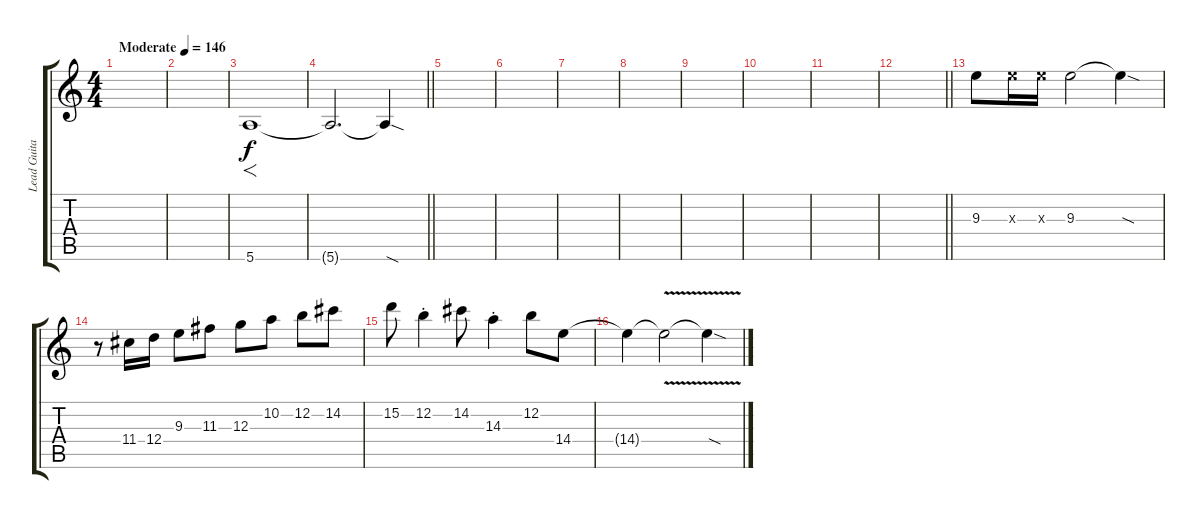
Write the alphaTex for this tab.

\track ("Lead Guitar" "Lead Guita") {instrument overdrivenguitar}
\staff {score tabs}
\tuning (E4 B3 G3 D3 A2 E2) {hide}
\ts (4 4)
\tempo (146 "Moderate")
\clef g2
\ks c
|
|
5.6.1{f} |
\barLineRight lightlight
5.6{t}.2{d dy f} 5.6{sod t}.4 |
|
|
|
|
|
|
|
\barLineRight lightlight
|
9.3.8 9.3{x}.16 9.3{x}.16 9.3.2 9.3{sod t}.4 |
r.8 11.4.16 12.4.16 9.3.8 11.3.8 12.3.8 10.2.8 12.2.8 14.2.8 |
15.2.8 12.2{st}.4 14.2.8 14.3{st}.4 12.2.8 14.4.8 |
14.4{t}.4 14.4{v t}.2 14.4{sod t}.4
